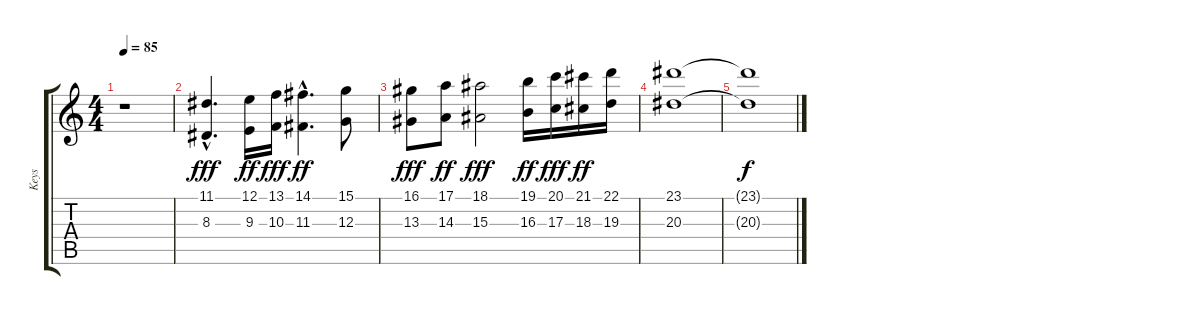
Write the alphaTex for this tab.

\track ("Keys" "Keys") {instrument synthstrings1}
\staff {score tabs}
\tuning (E4 B3 G3 D3 A2 E2) {hide}
\ts (4 4)
\tempo 85
\clef g2
\ks c
r.1{dy f} |
(11.1{hac} 8.3{hac}).4{d dy fff} (12.1 9.3).16{dy ff} (13.1 10.3).16{dy fff} (14.1{hac} 11.3{hac}).4{d dy ff} (15.1 12.3).8 |
(16.1 13.3).8{dy fff} (17.1 14.3).8{dy ff} (18.1 15.3).2{dy fff} (19.1 16.3).16{dy ff} (20.1 17.3).16{dy fff} (21.1 18.3).16{dy ff} (22.1 19.3).16 |
(23.1 20.3).1 |
(23.1{t} 20.3{t}).1{dy f}
